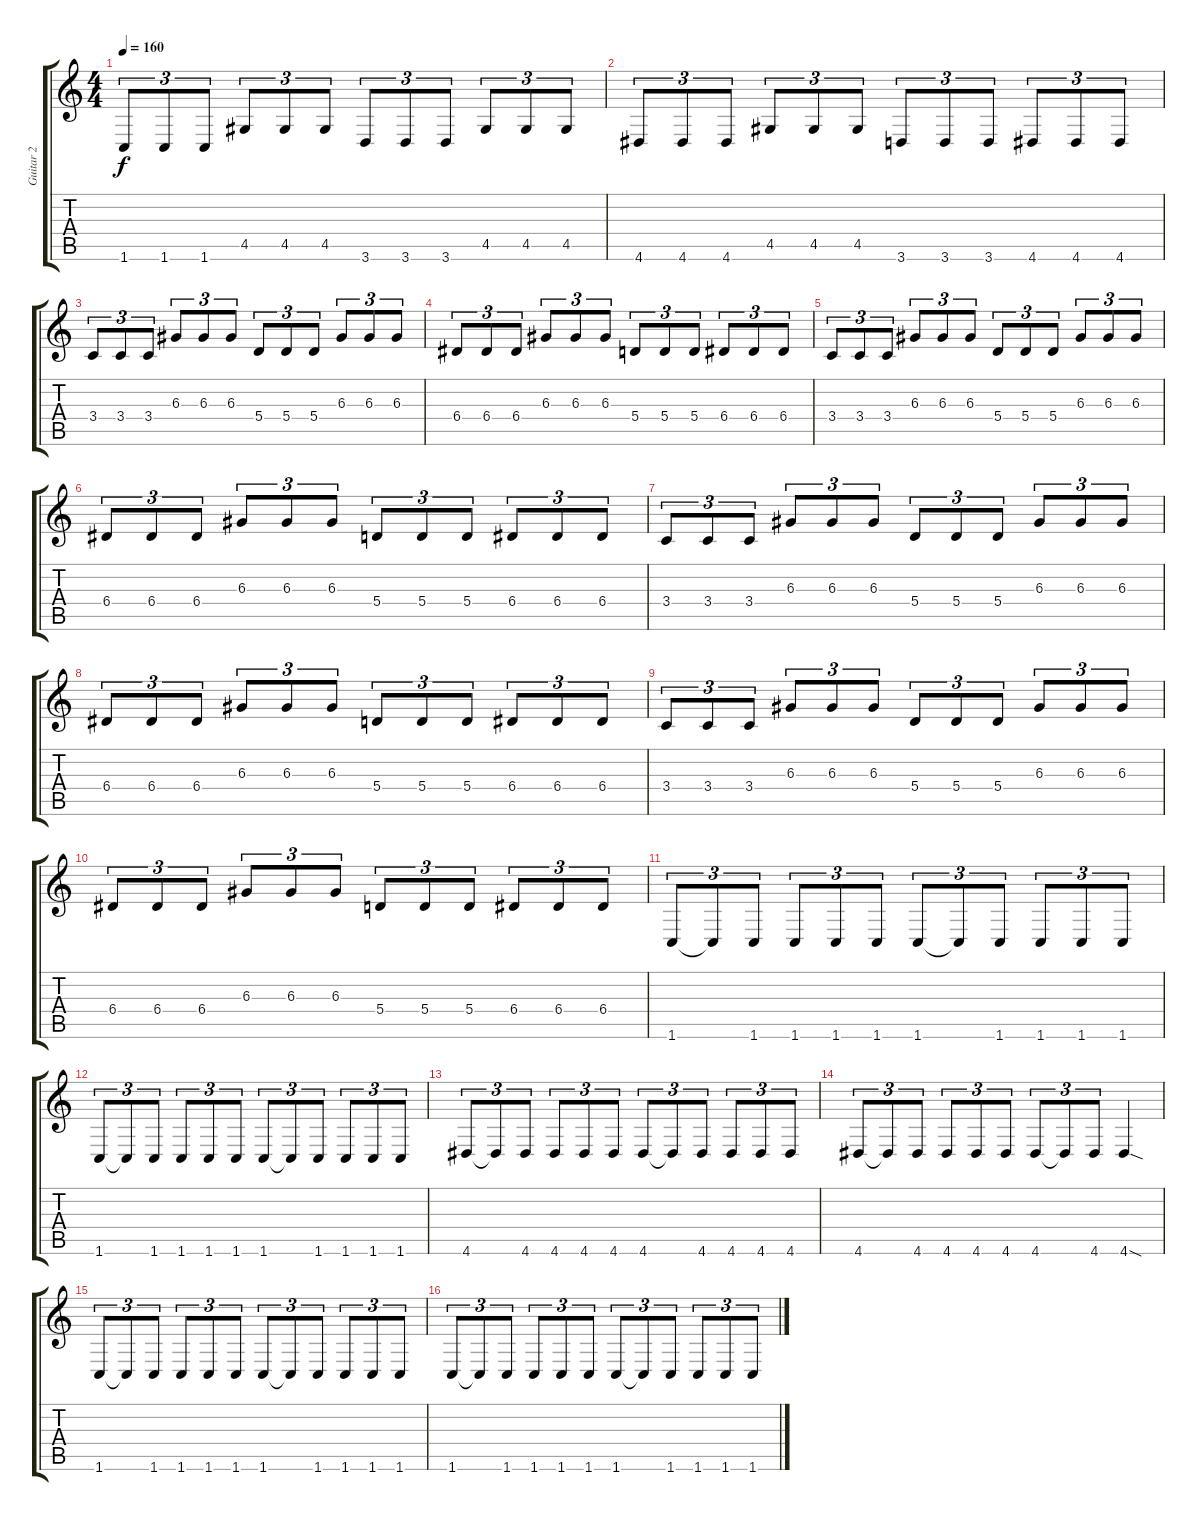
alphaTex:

\track ("Guitar 2" "Guitar 2") {instrument distortionguitar}
\staff {score tabs}
\tuning (B3 Gb3 D3 A2 E2 B1) {hide}
\ts (4 4)
\tempo 160
\clef g2
\ks c
1.6.8{tu (3 2) dy f} 1.6.8{tu (3 2)} 1.6.8{tu (3 2)} 4.5.8{tu (3 2)} 4.5.8{tu (3 2)} 4.5.8{tu (3 2)} 3.6.8{tu (3 2)} 3.6.8{tu (3 2)} 3.6.8{tu (3 2)} 4.5.8{tu (3 2)} 4.5.8{tu (3 2)} 4.5.8{tu (3 2)} |
4.6.8{tu (3 2)} 4.6.8{tu (3 2)} 4.6.8{tu (3 2)} 4.5.8{tu (3 2)} 4.5.8{tu (3 2)} 4.5.8{tu (3 2)} 3.6.8{tu (3 2)} 3.6.8{tu (3 2)} 3.6.8{tu (3 2)} 4.6.8{tu (3 2)} 4.6.8{tu (3 2)} 4.6.8{tu (3 2)} |
3.4.8{tu (3 2)} 3.4.8{tu (3 2)} 3.4.8{tu (3 2)} 6.3.8{tu (3 2)} 6.3.8{tu (3 2)} 6.3.8{tu (3 2)} 5.4.8{tu (3 2)} 5.4.8{tu (3 2)} 5.4.8{tu (3 2)} 6.3.8{tu (3 2)} 6.3.8{tu (3 2)} 6.3.8{tu (3 2)} |
6.4.8{tu (3 2)} 6.4.8{tu (3 2)} 6.4.8{tu (3 2)} 6.3.8{tu (3 2)} 6.3.8{tu (3 2)} 6.3.8{tu (3 2)} 5.4.8{tu (3 2)} 5.4.8{tu (3 2)} 5.4.8{tu (3 2)} 6.4.8{tu (3 2)} 6.4.8{tu (3 2)} 6.4.8{tu (3 2)} |
3.4.8{tu (3 2)} 3.4.8{tu (3 2)} 3.4.8{tu (3 2)} 6.3.8{tu (3 2)} 6.3.8{tu (3 2)} 6.3.8{tu (3 2)} 5.4.8{tu (3 2)} 5.4.8{tu (3 2)} 5.4.8{tu (3 2)} 6.3.8{tu (3 2)} 6.3.8{tu (3 2)} 6.3.8{tu (3 2)} |
6.4.8{tu (3 2)} 6.4.8{tu (3 2)} 6.4.8{tu (3 2)} 6.3.8{tu (3 2)} 6.3.8{tu (3 2)} 6.3.8{tu (3 2)} 5.4.8{tu (3 2)} 5.4.8{tu (3 2)} 5.4.8{tu (3 2)} 6.4.8{tu (3 2)} 6.4.8{tu (3 2)} 6.4.8{tu (3 2)} |
3.4.8{tu (3 2)} 3.4.8{tu (3 2)} 3.4.8{tu (3 2)} 6.3.8{tu (3 2)} 6.3.8{tu (3 2)} 6.3.8{tu (3 2)} 5.4.8{tu (3 2)} 5.4.8{tu (3 2)} 5.4.8{tu (3 2)} 6.3.8{tu (3 2)} 6.3.8{tu (3 2)} 6.3.8{tu (3 2)} |
6.4.8{tu (3 2)} 6.4.8{tu (3 2)} 6.4.8{tu (3 2)} 6.3.8{tu (3 2)} 6.3.8{tu (3 2)} 6.3.8{tu (3 2)} 5.4.8{tu (3 2)} 5.4.8{tu (3 2)} 5.4.8{tu (3 2)} 6.4.8{tu (3 2)} 6.4.8{tu (3 2)} 6.4.8{tu (3 2)} |
3.4.8{tu (3 2)} 3.4.8{tu (3 2)} 3.4.8{tu (3 2)} 6.3.8{tu (3 2)} 6.3.8{tu (3 2)} 6.3.8{tu (3 2)} 5.4.8{tu (3 2)} 5.4.8{tu (3 2)} 5.4.8{tu (3 2)} 6.3.8{tu (3 2)} 6.3.8{tu (3 2)} 6.3.8{tu (3 2)} |
6.4.8{tu (3 2)} 6.4.8{tu (3 2)} 6.4.8{tu (3 2)} 6.3.8{tu (3 2)} 6.3.8{tu (3 2)} 6.3.8{tu (3 2)} 5.4.8{tu (3 2)} 5.4.8{tu (3 2)} 5.4.8{tu (3 2)} 6.4.8{tu (3 2)} 6.4.8{tu (3 2)} 6.4.8{tu (3 2)} |
1.6.8{tu (3 2)} 1.6{t}.8{tu (3 2)} 1.6.8{tu (3 2)} 1.6.8{tu (3 2)} 1.6.8{tu (3 2)} 1.6.8{tu (3 2)} 1.6.8{tu (3 2)} 1.6{t}.8{tu (3 2)} 1.6.8{tu (3 2)} 1.6.8{tu (3 2)} 1.6.8{tu (3 2)} 1.6.8{tu (3 2)} |
1.6.8{tu (3 2)} 1.6{t}.8{tu (3 2)} 1.6.8{tu (3 2)} 1.6.8{tu (3 2)} 1.6.8{tu (3 2)} 1.6.8{tu (3 2)} 1.6.8{tu (3 2)} 1.6{t}.8{tu (3 2)} 1.6.8{tu (3 2)} 1.6.8{tu (3 2)} 1.6.8{tu (3 2)} 1.6.8{tu (3 2)} |
4.6.8{tu (3 2)} 4.6{t}.8{tu (3 2)} 4.6.8{tu (3 2)} 4.6.8{tu (3 2)} 4.6.8{tu (3 2)} 4.6.8{tu (3 2)} 4.6.8{tu (3 2)} 4.6{t}.8{tu (3 2)} 4.6.8{tu (3 2)} 4.6.8{tu (3 2)} 4.6.8{tu (3 2)} 4.6.8{tu (3 2)} |
4.6.8{tu (3 2)} 4.6{t}.8{tu (3 2)} 4.6.8{tu (3 2)} 4.6.8{tu (3 2)} 4.6.8{tu (3 2)} 4.6.8{tu (3 2)} 4.6.8{tu (3 2)} 4.6{t}.8{tu (3 2)} 4.6.8{tu (3 2)} 4.6{sod}.4 |
1.6.8{tu (3 2)} 1.6{t}.8{tu (3 2)} 1.6.8{tu (3 2)} 1.6.8{tu (3 2)} 1.6.8{tu (3 2)} 1.6.8{tu (3 2)} 1.6.8{tu (3 2)} 1.6{t}.8{tu (3 2)} 1.6.8{tu (3 2)} 1.6.8{tu (3 2)} 1.6.8{tu (3 2)} 1.6.8{tu (3 2)} |
1.6.8{tu (3 2)} 1.6{t}.8{tu (3 2)} 1.6.8{tu (3 2)} 1.6.8{tu (3 2)} 1.6.8{tu (3 2)} 1.6.8{tu (3 2)} 1.6.8{tu (3 2)} 1.6{t}.8{tu (3 2)} 1.6.8{tu (3 2)} 1.6.8{tu (3 2)} 1.6.8{tu (3 2)} 1.6.8{tu (3 2)}
